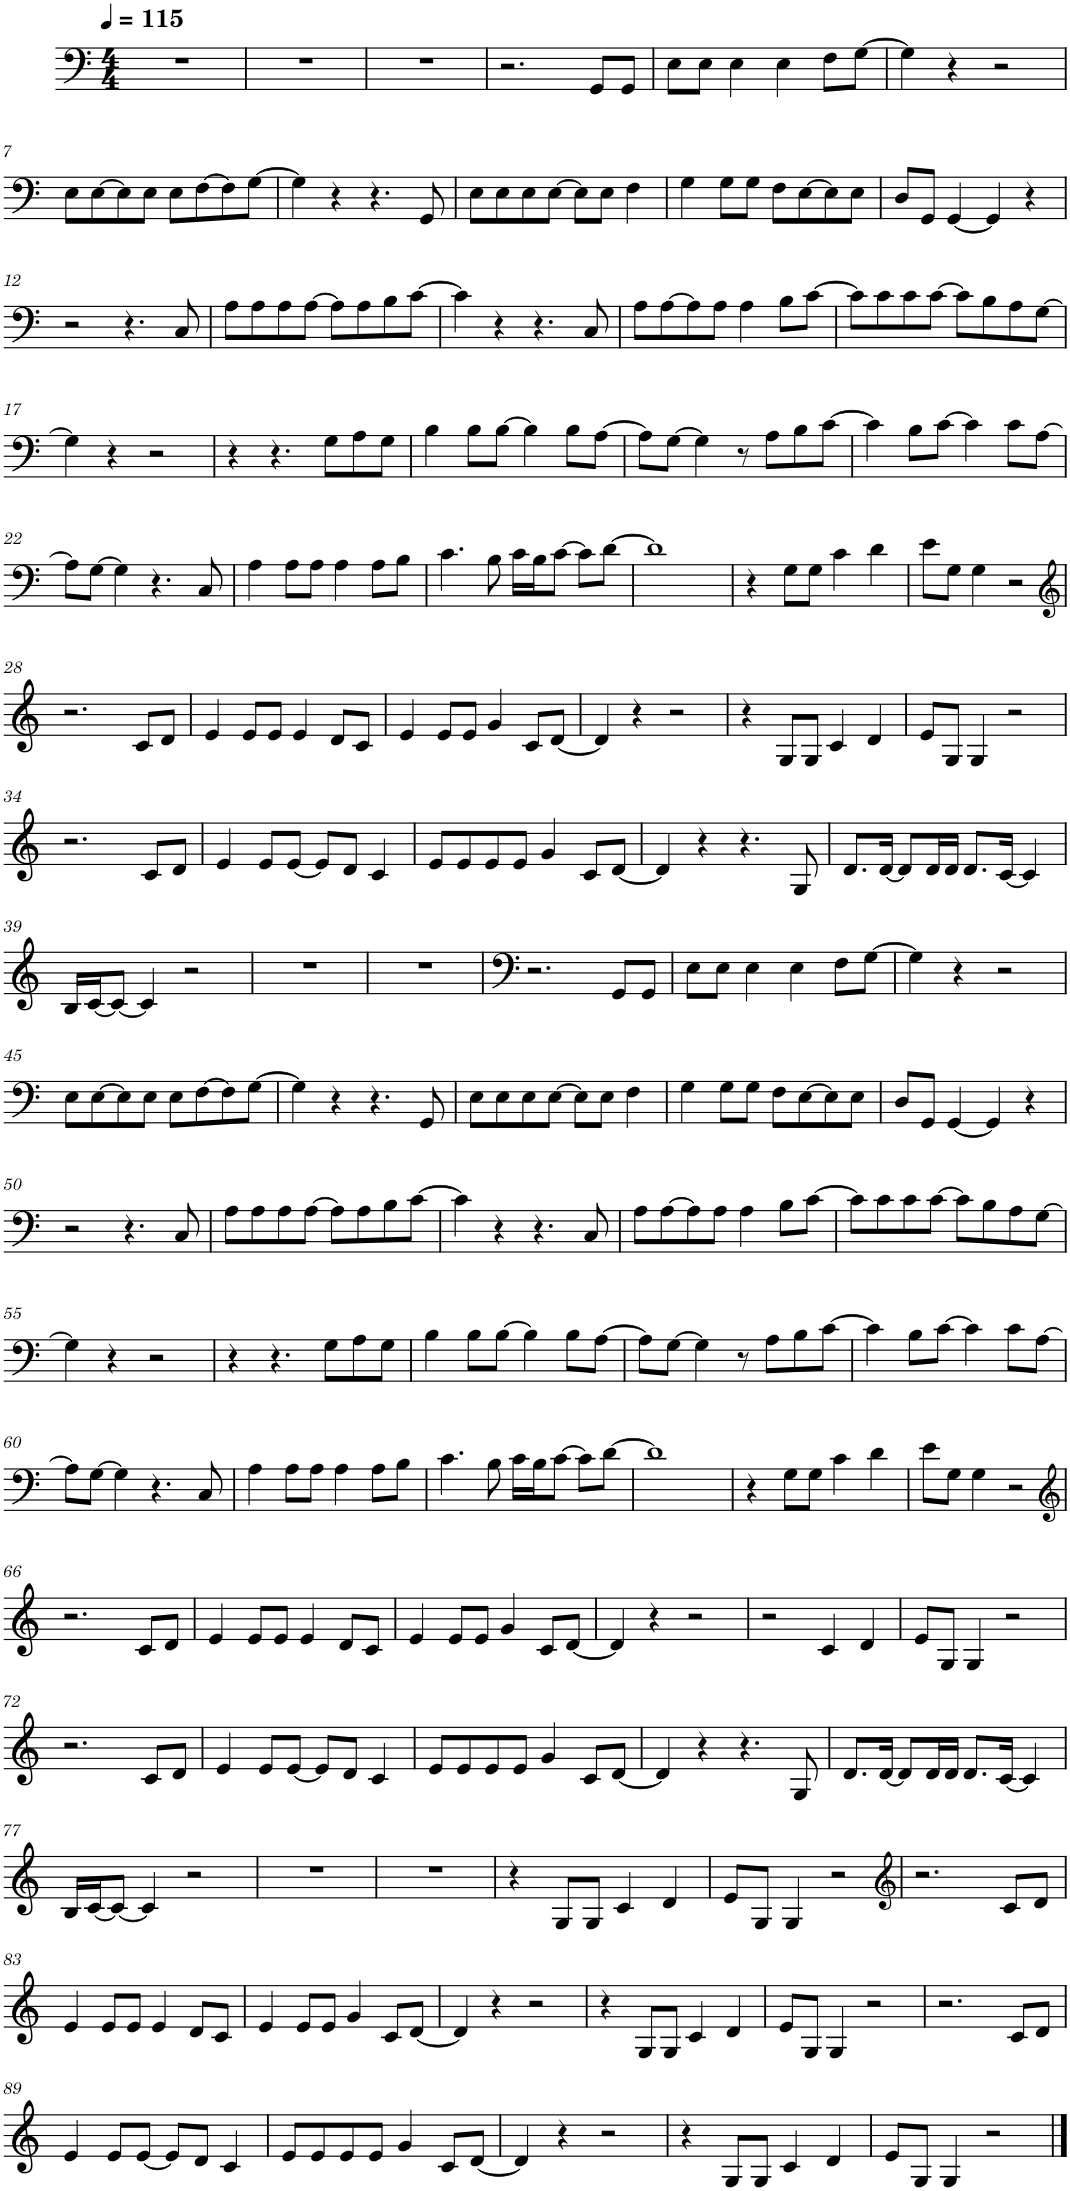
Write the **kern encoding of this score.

**kern
*part1
*staff1
*I"Piano
*I'Pno.
*clefF4
*k[]
*M4/4
*MM115
=1
1r
=2
1r
=3
1r
=4
2.r
8GG/L
8GG/J
=5
8E\L
8E\J
4E\
4E\
8F\L
[8G\J
=6
4G\]
4r
2r
!!LO:LB:g=z
=7
8E\L
[8E\
8E\]
8E\J
8E\L
[8F\
8F\]
[8G\J
=8
4G\]
4r
4.r
8GG/
=9
8E\L
8E\
8E\
[8E\J
8E\L]
8E\J
4F\
=10
4G\
8G\L
8G\J
8F\L
[8E\
8E\]
8E\J
=11
8D/L
8GG/J
[4GG/
4GG/]
4r
!!LO:LB:g=z
=12
2r
4.r
8C/
=13
8A\L
8A\
8A\
[8A\J
8A\L]
8A\
8B\
[8c\J
=14
4c\]
4r
4.r
8C/
=15
8A\L
[8A\
8A\]
8A\J
4A\
8B\L
[8c\J
=16
8c\L]
8c\
8c\
[8c\J
8c\L]
8B\
8A\
[8G\J
!!LO:LB:g=z
=17
4G\]
4r
2r
=18
4r
4.r
8G\L
8A\
8G\J
=19
4B\
8B\L
[8B\J
4B\]
8B\L
[8A\J
=20
8A\L]
[8G\J
4G\]
8r
8A\L
8B\
[8c\J
=21
4c\]
8B\L
[8c\J
4c\]
8c\L
[8A\J
!!LO:LB:g=z
=22
8A\L]
[8G\J
4G\]
4.r
8C/
=23
4A\
8A\L
8A\J
4A\
8A\L
8B\J
=24
4.c\
8B\
16c\LL
16B\J
[8c\J
8c\L]
[8d\J
=25
1d]
=26
4r
8G\L
8G\J
4c\
4d\
=27
8e\L
8G\J
4G\
2r
!!LO:LB:g=z
=28
*clefG2
2.r
8c/L
8d/J
=29
4e/
8e/L
8e/J
4e/
8d/L
8c/J
=30
4e/
8e/L
8e/J
4g/
8c/L
[8d/J
=31
4d/]
4r
2r
=32
4r
8G/L
8G/J
4c/
4d/
=33
8e/L
8G/J
4G/
2r
!!LO:LB:g=z
=34
2.r
8c/L
8d/J
=35
4e/
8e/L
[8e/J
8e/L]
8d/J
4c/
=36
8e/L
8e/
8e/
8e/J
4g/
8c/L
[8d/J
=37
4d/]
4r
4.r
8G/
=38
8.d/L
[16d/Jk
8d/L]
16d/L
16d/JJ
8.d/L
[16c/Jk
4c/]
!!LO:LB:g=z
=39
16B/LL
[16c/J
8c/J_
4c/]
2r
=40
1r
=41
1r
=42
2.r
8GG/L
8GG/J
=43
8E\L
8E\J
4E\
4E\
8F\L
[8G\J
=44
4G\]
4r
2r
!!LO:LB:g=z
=45
8E\L
[8E\
8E\]
8E\J
8E\L
[8F\
8F\]
[8G\J
=46
4G\]
4r
4.r
8GG/
=47
8E\L
8E\
8E\
[8E\J
8E\L]
8E\J
4F\
=48
4G\
8G\L
8G\J
8F\L
[8E\
8E\]
8E\J
=49
8D/L
8GG/J
[4GG/
4GG/]
4r
!!LO:LB:g=z
=50
2r
4.r
8C/
=51
8A\L
8A\
8A\
[8A\J
8A\L]
8A\
8B\
[8c\J
=52
4c\]
4r
4.r
8C/
=53
8A\L
[8A\
8A\]
8A\J
4A\
8B\L
[8c\J
=54
8c\L]
8c\
8c\
[8c\J
8c\L]
8B\
8A\
[8G\J
!!LO:LB:g=z
=55
4G\]
4r
2r
=56
4r
4.r
8G\L
8A\
8G\J
=57
4B\
8B\L
[8B\J
4B\]
8B\L
[8A\J
=58
8A\L]
[8G\J
4G\]
8r
8A\L
8B\
[8c\J
=59
4c\]
8B\L
[8c\J
4c\]
8c\L
[8A\J
!!LO:LB:g=z
=60
8A\L]
[8G\J
4G\]
4.r
8C/
=61
4A\
8A\L
8A\J
4A\
8A\L
8B\J
=62
4.c\
8B\
16c\LL
16B\J
[8c\J
8c\L]
[8d\J
=63
1d]
=64
4r
8G\L
8G\J
4c\
4d\
=65
8e\L
8G\J
4G\
2r
!!LO:LB:g=z
=66
*clefG2
2.r
8c/L
8d/J
=67
4e/
8e/L
8e/J
4e/
8d/L
8c/J
=68
4e/
8e/L
8e/J
4g/
8c/L
[8d/J
=69
4d/]
4r
2r
=70
2r
4c/
4d/
=71
8e/L
8G/J
4G/
2r
!!LO:LB:g=z
=72
2.r
8c/L
8d/J
=73
4e/
8e/L
[8e/J
8e/L]
8d/J
4c/
=74
8e/L
8e/
8e/
8e/J
4g/
8c/L
[8d/J
=75
4d/]
4r
4.r
8G/
=76
8.d/L
[16d/Jk
8d/L]
16d/L
16d/JJ
8.d/L
[16c/Jk
4c/]
!!LO:LB:g=z
=77
16B/LL
[16c/J
8c/J_
4c/]
2r
=78
1r
=79
1r
=80
4r
8G/L
8G/J
4c/
4d/
=81
8e/L
8G/J
4G/
2r
=82
*clefG2
2.r
8c/L
8d/J
!!LO:LB:g=z
=83
4e/
8e/L
8e/J
4e/
8d/L
8c/J
=84
4e/
8e/L
8e/J
4g/
8c/L
[8d/J
=85
4d/]
4r
2r
=86
4r
8G/L
8G/J
4c/
4d/
=87
8e/L
8G/J
4G/
2r
=88
2.r
8c/L
8d/J
!!LO:LB:g=z
=89
4e/
8e/L
[8e/J
8e/L]
8d/J
4c/
=90
8e/L
8e/
8e/
8e/J
4g/
8c/L
[8d/J
=91
4d/]
4r
2r
=92
4r
8G/L
8G/J
4c/
4d/
=93
8e/L
8G/J
4G/
2r
==
*-
